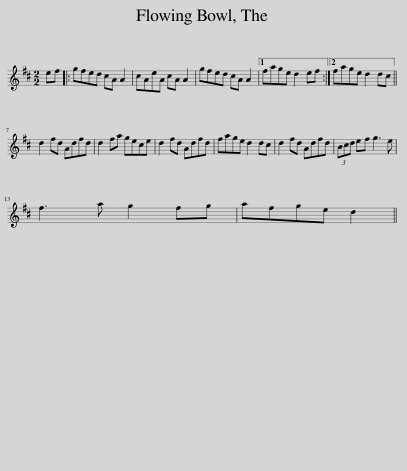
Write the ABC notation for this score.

X:1
L:1/8
M:2/2
I:linebreak $
K:D
V:1 treble
V:1
 ef |: gfed cA A2 | cAeA cA A2 | gfed cA A2 |1 fage d2 ef :|2 %5
 fage d2 dc ||$ d2 fd Adfd | d2 fa gece | d2 fd Adfd | fage d2 dc | %10
 d2 fd Adfd | (3Bcd ef g3 e |$ f3 a g2 fg | afge d2 || %14
